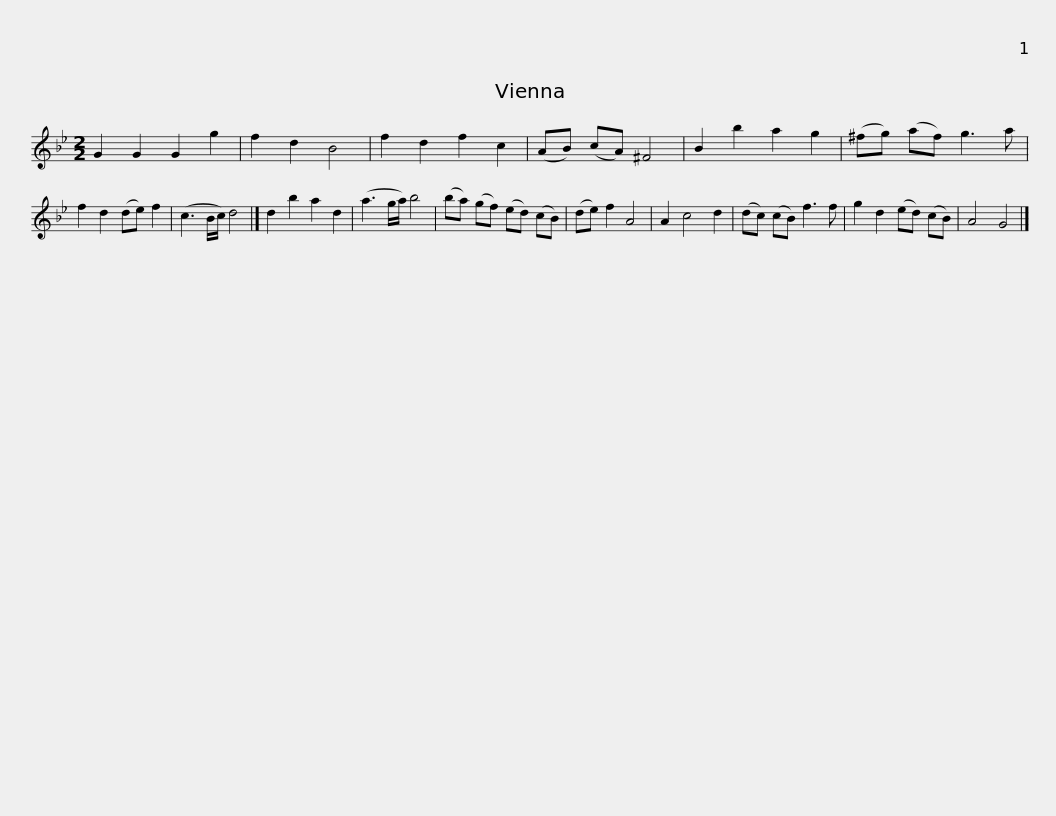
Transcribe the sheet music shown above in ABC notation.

X:1
L:1/8
M:2/2
I:linebreak $
K:Gmin
V:1 treble
V:1
 G2 G2 G2 g2 | f2 d2 B4 | f2 d2 f2 c2 | (AB) (cA) ^F4 | B2 b2 a2 g2 | %5
 (^fg) (af) g3 a | f2 d2 (de) f2 | (c3 B/c/) d4 |]$ d2 b2 a2 d2 | (a3 g/a/) b4 | %10
 (ba) (gf) (ed) (cB) | (de) f2 A4 | A2 c4 d2 | (dc) (cB) f3 f | g2 d2 (ed) (cB) | %15
 A4 G4 |] %16
